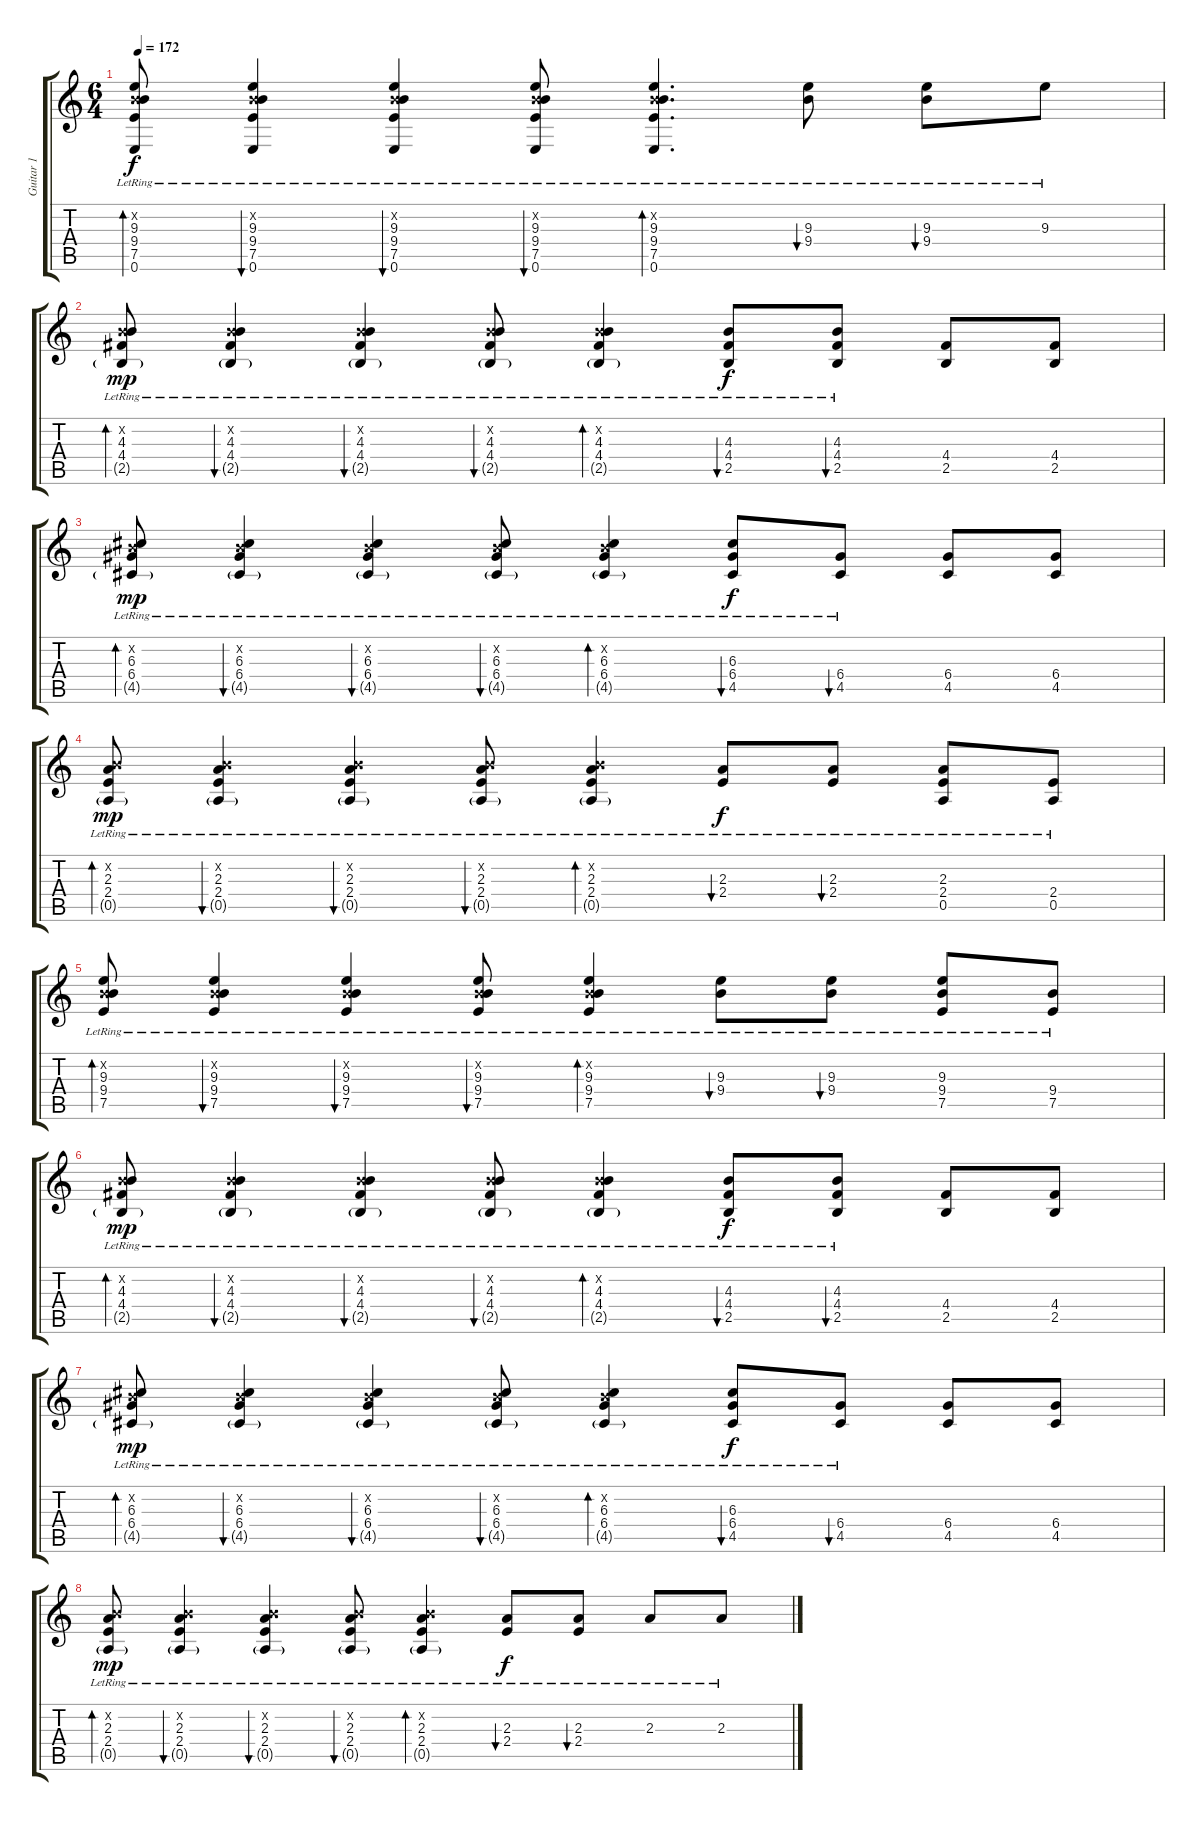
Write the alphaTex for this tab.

\track ("Guitar 1" "Guitar 1") {instrument acousticguitarsteel}
\staff {score tabs}
\tuning (E4 B3 G3 D3 A2 E2) {hide}
\ts (6 4)
\tempo 172
\clef g2
\ks c
(0.2{x} 9.3{lr} 9.4{lr} 7.5{lr} 0.6).8{bd 60 dy f volume 9} (0.2{x} 9.3{lr} 9.4{lr} 7.5{lr} 0.6).4{bu 60} (0.2{x} 9.3{lr} 9.4{lr} 7.5{lr} 0.6).4{bu 60} (0.2{x} 9.3{lr} 9.4{lr} 7.5{lr} 0.6).8{bu 60} (0.2{x} 9.3{lr} 9.4{lr} 7.5{lr} 0.6{lr}).4{d bd 60} (9.3{lr} 9.4{lr}).8{bu 120 volume 6} (9.3{lr} 9.4{lr}).8{bu 120} 9.3{lr}.8 |
(0.2{x} 4.3{lr} 4.4{lr} 2.5{g lr}).8{bd 60 dy mp volume 9} (0.2{x} 4.3{lr} 4.4{lr} 2.5{g lr}).4{bu 60} (0.2{x} 4.3{lr} 4.4{lr} 2.5{g lr}).4{bu 60} (0.2{x} 4.3{lr} 4.4{lr} 2.5{g lr}).8{bu 60} (0.2{x} 4.3{lr} 4.4{lr} 2.5{g lr}).4{bd 60} (4.3{lr} 4.4{lr} 2.5).8{bu 120 dy f volume 6} (4.3{lr} 4.4{lr} 2.5).8{bu 120} (4.4 2.5).8 (4.4 2.5).8 |
(0.2{x} 6.3{lr} 6.4{lr} 4.5{g lr}).8{bd 60 dy mp volume 9} (0.2{x} 6.3{lr} 6.4{lr} 4.5{g lr}).4{bu 60} (0.2{x} 6.3{lr} 6.4{lr} 4.5{g lr}).4{bu 60} (0.2{x} 6.3{lr} 6.4{lr} 4.5{g lr}).8{bu 60} (0.2{x} 6.3{lr} 6.4{lr} 4.5{g lr}).4{bd 60} (6.3{lr} 6.4{lr} 4.5).8{bu 120 dy f volume 6} (6.4{lr} 4.5).8{bu 120} (6.4 4.5).8 (6.4 4.5).8 |
(0.2{x} 2.3{lr} 2.4{lr} 0.5{g lr}).8{bd 60 dy mp volume 9} (0.2{x} 2.3{lr} 2.4{lr} 0.5{g lr}).4{bu 60} (0.2{x} 2.3{lr} 2.4{lr} 0.5{g lr}).4{bu 60} (0.2{x} 2.3{lr} 2.4{lr} 0.5{g lr}).8{bu 60} (0.2{x} 2.3{lr} 2.4{lr} 0.5{g lr}).4{bd 60} (2.3{lr} 2.4{lr}).8{bu 120 dy f volume 6} (2.3{lr} 2.4{lr}).8{bu 120} (2.3{lr} 2.4 0.5).8 (2.4{lr} 0.5).8 |
(0.2{x} 9.3{lr} 9.4{lr} 7.5{lr}).8{bd 60} (0.2{x} 9.3{lr} 9.4{lr} 7.5{lr}).4{bu 60} (0.2{x} 9.3{lr} 9.4{lr} 7.5{lr}).4{bu 60} (0.2{x} 9.3{lr} 9.4{lr} 7.5{lr}).8{bu 60} (0.2{x} 9.3{lr} 9.4{lr} 7.5{lr}).4{bd 60} (9.3{lr} 9.4{lr}).8{bu 120 volume 6} (9.3{lr} 9.4{lr}).8{bu 120} (9.3{lr} 9.4 7.5).8 (9.4{lr} 7.5).8 |
(0.2{x} 4.3{lr} 4.4{lr} 2.5{g lr}).8{bd 60 dy mp volume 9} (0.2{x} 4.3{lr} 4.4{lr} 2.5{g lr}).4{bu 60} (0.2{x} 4.3{lr} 4.4{lr} 2.5{g lr}).4{bu 60} (0.2{x} 4.3{lr} 4.4{lr} 2.5{g lr}).8{bu 60} (0.2{x} 4.3{lr} 4.4{lr} 2.5{g lr}).4{bd 60} (4.3{lr} 4.4{lr} 2.5).8{bu 120 dy f volume 6} (4.3{lr} 4.4{lr} 2.5).8{bu 120} (4.4 2.5).8 (4.4 2.5).8 |
(0.2{x} 6.3{lr} 6.4{lr} 4.5{g lr}).8{bd 60 dy mp volume 9} (0.2{x} 6.3{lr} 6.4{lr} 4.5{g lr}).4{bu 60} (0.2{x} 6.3{lr} 6.4{lr} 4.5{g lr}).4{bu 60} (0.2{x} 6.3{lr} 6.4{lr} 4.5{g lr}).8{bu 60} (0.2{x} 6.3{lr} 6.4{lr} 4.5{g lr}).4{bd 60} (6.3{lr} 6.4{lr} 4.5).8{bu 120 dy f volume 6} (6.4{lr} 4.5).8{bu 120} (6.4 4.5).8 (6.4 4.5).8 |
(0.2{x} 2.3{lr} 2.4{lr} 0.5{g lr}).8{bd 60 dy mp volume 9} (0.2{x} 2.3{lr} 2.4{lr} 0.5{g lr}).4{bu 60} (0.2{x} 2.3{lr} 2.4{lr} 0.5{g lr}).4{bu 60} (0.2{x} 2.3{lr} 2.4{lr} 0.5{g lr}).8{bu 60} (0.2{x} 2.3{lr} 2.4{lr} 0.5{g lr}).4{bd 60} (2.3{lr} 2.4{lr}).8{bu 120 dy f volume 6} (2.3{lr} 2.4{lr}).8{bu 120} 2.3{lr}.8 2.3{lr}.8
